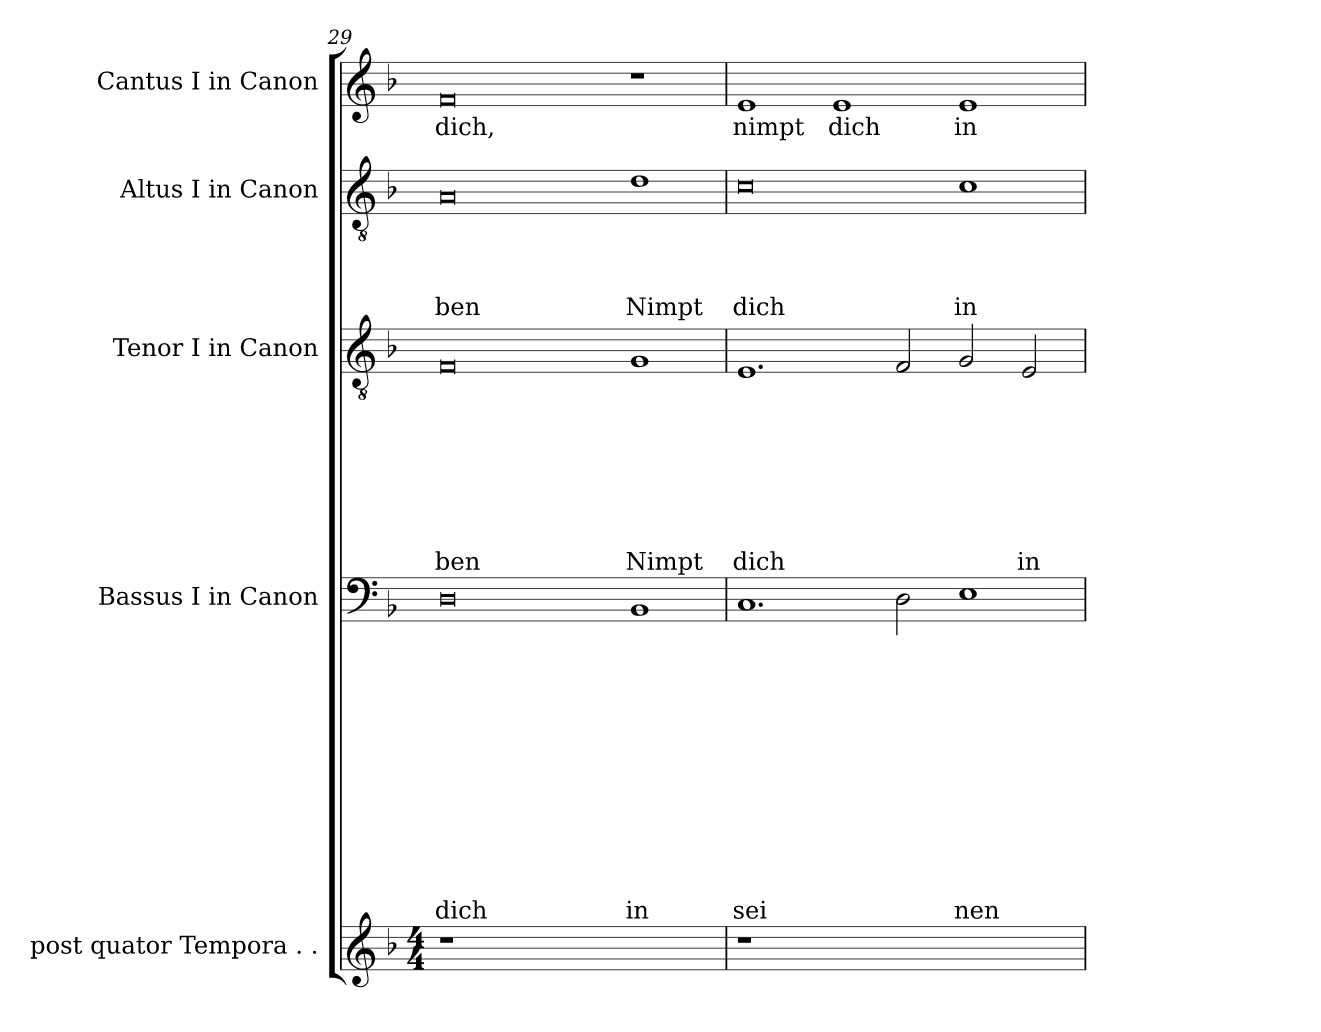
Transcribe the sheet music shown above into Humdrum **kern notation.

**kern	**kern	**text	**text	**text	**text	**text	**text	**text	**text	**text	**text	**text	**text	**kern	**text	**text	**text	**text	**text	**text	**text	**text	**kern	**text	**text	**text	**text	**kern	**text
*part5	*part4	*part4	*part4	*part4	*part4	*part4	*part4	*part4	*part4	*part4	*part4	*part4	*part4	*part3	*part3	*part3	*part3	*part3	*part3	*part3	*part3	*part3	*part2	*part2	*part2	*part2	*part2	*part1	*part1
*staff5	*staff4	*staff4	*staff4	*staff4	*staff4	*staff4	*staff4	*staff4	*staff4	*staff4	*staff4	*staff4	*staff4	*staff3	*staff3	*staff3	*staff3	*staff3	*staff3	*staff3	*staff3	*staff3	*staff2	*staff2	*staff2	*staff2	*staff2	*staff1	*staff1
*I"post quator Tempora . .	*I"Bassus I in Canon	*	*	*	*	*	*	*	*	*	*	*	*	*I"Tenor I in Canon	*	*	*	*	*	*	*	*	*I"Altus I in Canon	*	*	*	*	*I"Cantus I in Canon	*
*clefG2	*clefF4	*	*	*	*	*	*	*	*	*	*	*	*	*clefGv2	*	*	*	*	*	*	*	*	*clefGv2	*	*	*	*	*clefG2	*
*k[b-]	*k[b-]	*	*	*	*	*	*	*	*	*	*	*	*	*k[b-]	*	*	*	*	*	*	*	*	*k[b-]	*	*	*	*	*k[b-]	*
*F:	*F:	*	*	*	*	*	*	*	*	*	*	*	*	*F:	*	*	*	*	*	*	*	*	*F:	*	*	*	*	*F:	*
*M4/4	*	*	*	*	*	*	*	*	*	*	*	*	*	*	*	*	*	*	*	*	*	*	*	*	*	*	*	*	*
=29	=29	=29	=29	=29	=29	=29	=29	=29	=29	=29	=29	=29	=29	=29	=29	=29	=29	=29	=29	=29	=29	=29	=29	=29	=29	=29	=29	=29	=29
!	!	!	!	!	!	!	!	!	!	!	!	!	!LO:LY:b	!	!	!	!	!	!	!	!	!LO:LY:b	!	!	!	!	!LO:LY:b	!	!LO:LY:b
1r	0D	.	.	.	.	.	.	.	.	.	.	.	dich	0F	.	.	.	.	.	.	.	ben	0A	.	.	.	ben	0f	dich,
0ryy	.	.	.	.	.	.	.	.	.	.	.	.	.	.	.	.	.	.	.	.	.	.	.	.	.	.	.	.	.
!	!	!	!	!	!	!	!	!	!	!	!	!	!LO:LY:b	!	!	!	!	!	!	!	!	!LO:LY:b	!	!	!	!	!LO:LY:b	!	!
.	1BB-	.	.	.	.	.	.	.	.	.	.	.	in	1G	.	.	.	.	.	.	.	Nimpt	1d	.	.	.	Nimpt	1r	.
=30	=30	=30	=30	=30	=30	=30	=30	=30	=30	=30	=30	=30	=30	=30	=30	=30	=30	=30	=30	=30	=30	=30	=30	=30	=30	=30	=30	=30	=30
!	!	!	!	!	!	!	!	!	!	!	!	!	!LO:LY:b	!	!	!	!	!	!	!	!	!LO:LY:b	!	!	!	!	!LO:LY:b	!	!LO:LY:b
1r	1.C	.	.	.	.	.	.	.	.	.	.	.	sei	1.E	.	.	.	.	.	.	.	dich	0c	.	.	.	dich	1e	nimpt
!	!	!	!	!	!	!	!	!	!	!	!	!	!	!	!	!	!	!	!	!	!	!	!	!	!	!	!	!	!LO:LY:b
0ryy	.	.	.	.	.	.	.	.	.	.	.	.	.	.	.	.	.	.	.	.	.	.	.	.	.	.	.	1e	dich
.	2D\	.	.	.	.	.	.	.	.	.	.	.	.	2F/	.	.	.	.	.	.	.	.	.	.	.	.	.	.	.
!	!	!	!	!	!	!	!	!	!	!	!	!	!LO:LY:b	!	!	!	!	!	!	!	!	!	!	!	!	!	!LO:LY:b	!	!LO:LY:b
.	1E	.	.	.	.	.	.	.	.	.	.	.	nen	2G/	.	.	.	.	.	.	.	.	1c	.	.	.	in	1e	in
!	!	!	!	!	!	!	!	!	!	!	!	!	!	!	!	!	!	!	!	!	!	!LO:LY:b	!	!	!	!	!	!	!
.	.	.	.	.	.	.	.	.	.	.	.	.	.	2E/	.	.	.	.	.	.	.	in	.	.	.	.	.	.	.
=	=	=	=	=	=	=	=	=	=	=	=	=	=	=	=	=	=	=	=	=	=	=	=	=	=	=	=	=	=
*-	*-	*-	*-	*-	*-	*-	*-	*-	*-	*-	*-	*-	*-	*-	*-	*-	*-	*-	*-	*-	*-	*-	*-	*-	*-	*-	*-	*-	*-
